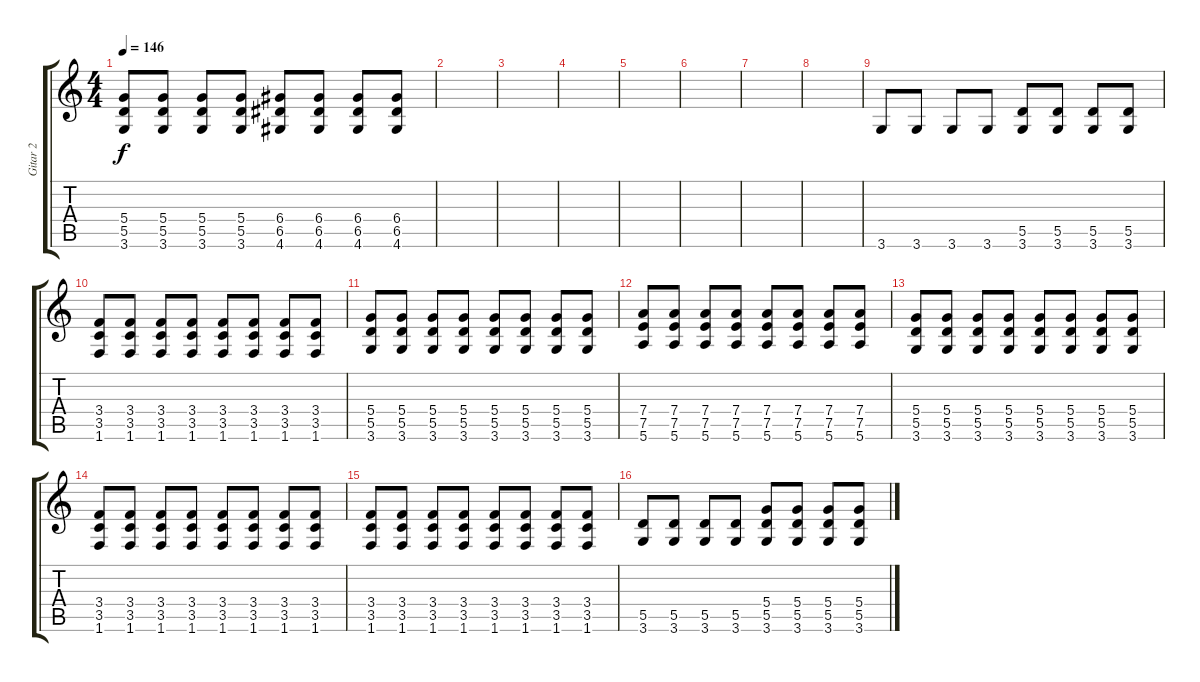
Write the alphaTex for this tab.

\track ("Gitar 2" "Gitar 2") {instrument overdrivenguitar}
\staff {score tabs}
\tuning (E4 B3 G3 D3 A2 E2) {hide}
\ts (4 4)
\tempo 146
\clef g2
\ks c
(5.4 5.5 3.6).8{dy f} (5.4 5.5 3.6).8 (5.4 5.5 3.6).8 (5.4 5.5 3.6).8 (6.4 6.5 4.6).8 (6.4 6.5 4.6).8 (6.4 6.5 4.6).8 (6.4 6.5 4.6).8 |
|
|
|
|
|
|
|
3.6.8 3.6.8 3.6.8 3.6.8 (5.5 3.6).8 (5.5 3.6).8 (5.5 3.6).8 (5.5 3.6).8 |
(3.4 3.5 1.6).8 (3.4 3.5 1.6).8 (3.4 3.5 1.6).8 (3.4 3.5 1.6).8 (3.4 3.5 1.6).8 (3.4 3.5 1.6).8 (3.4 3.5 1.6).8 (3.4 3.5 1.6).8 |
(5.4 5.5 3.6).8 (5.4 5.5 3.6).8 (5.4 5.5 3.6).8 (5.4 5.5 3.6).8 (5.4 5.5 3.6).8 (5.4 5.5 3.6).8 (5.4 5.5 3.6).8 (5.4 5.5 3.6).8 |
(7.4 7.5 5.6).8 (7.4 7.5 5.6).8 (7.4 7.5 5.6).8 (7.4 7.5 5.6).8 (7.4 7.5 5.6).8 (7.4 7.5 5.6).8 (7.4 7.5 5.6).8 (7.4 7.5 5.6).8 |
(5.4 5.5 3.6).8 (5.4 5.5 3.6).8 (5.4 5.5 3.6).8 (5.4 5.5 3.6).8 (5.4 5.5 3.6).8 (5.4 5.5 3.6).8 (5.4 5.5 3.6).8 (5.4 5.5 3.6).8 |
(3.4 3.5 1.6).8 (3.4 3.5 1.6).8 (3.4 3.5 1.6).8 (3.4 3.5 1.6).8 (3.4 3.5 1.6).8 (3.4 3.5 1.6).8 (3.4 3.5 1.6).8 (3.4 3.5 1.6).8 |
(3.4 3.5 1.6).8 (3.4 3.5 1.6).8 (3.4 3.5 1.6).8 (3.4 3.5 1.6).8 (3.4 3.5 1.6).8 (3.4 3.5 1.6).8 (3.4 3.5 1.6).8 (3.4 3.5 1.6).8 |
(5.5 3.6).8 (5.5 3.6).8 (5.5 3.6).8 (5.5 3.6).8 (5.4 5.5 3.6).8 (5.4 5.5 3.6).8 (5.4 5.5 3.6).8 (5.4 5.5 3.6).8
